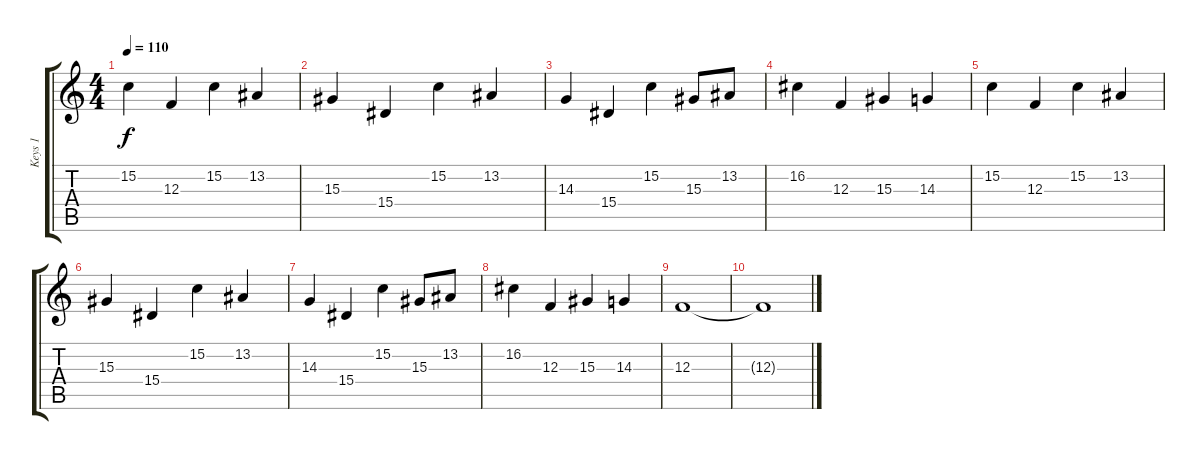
\track ("Keys 1" "Keys 1") {instrument fx1rain}
\staff {score tabs}
\tuning (D4 A3 F3 C3 G2 D2) {hide}
\ts (4 4)
\section ("" "")
\tempo 110
\clef g2
\ks c
15.2.4{dy f} 12.3.4 15.2.4 13.2.4 |
15.3.4 15.4.4 15.2.4 13.2.4 |
14.3.4 15.4.4 15.2.4 15.3.8 13.2.8 |
16.2.4 12.3.4 15.3.4 14.3.4 |
15.2.4 12.3.4 15.2.4 13.2.4 |
15.3.4 15.4.4 15.2.4 13.2.4 |
14.3.4 15.4.4 15.2.4 15.3.8 13.2.8 |
16.2.4 12.3.4 15.3.4 14.3.4 |
12.3.1 |
12.3{t}.1
